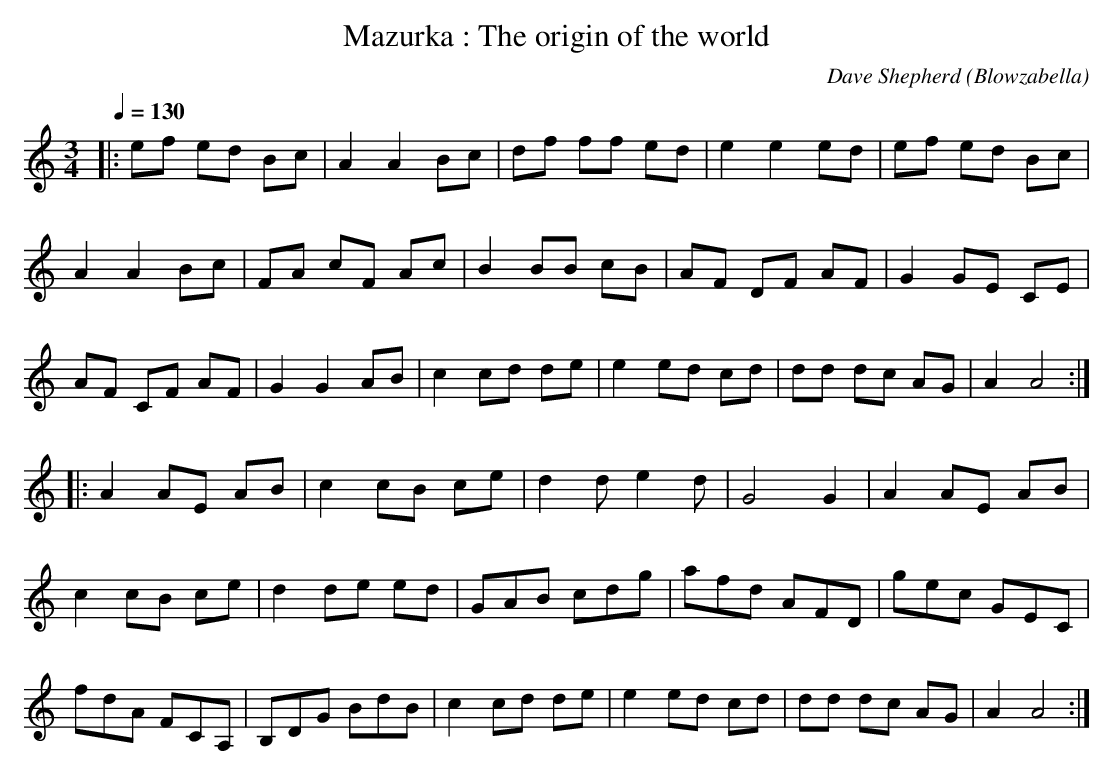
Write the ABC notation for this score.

X:1
T:Mazurka : The origin of the world
C:Dave Shepherd (Blowzabella)
L:1/8
Q:1/4=130
M:3/4
K:Cmaj
|: ef ed Bc | A2 A2 Bc | df ff ed | e2 e2 ed | ef ed Bc |
A2 A2 Bc | FA cF Ac | B2 BB cB | AF DF AF | G2 GE CE |
AF CF AF | G2 G2 AB | c2 cd de | e2 ed cd | dd dc AG | A2 A4 :|
%%vskip 1
|: A2 AE AB | c2 cB ce | d2 d e2 d | G4 G2 | A2 AE AB |
c2 cB ce | d2 de ed | GAB cdg | afd AFD | gec GEC |
fdA FCA, | B,DG BdB | c2 cd de | e2 ed cd | dd dc AG | A2 A4 :|
